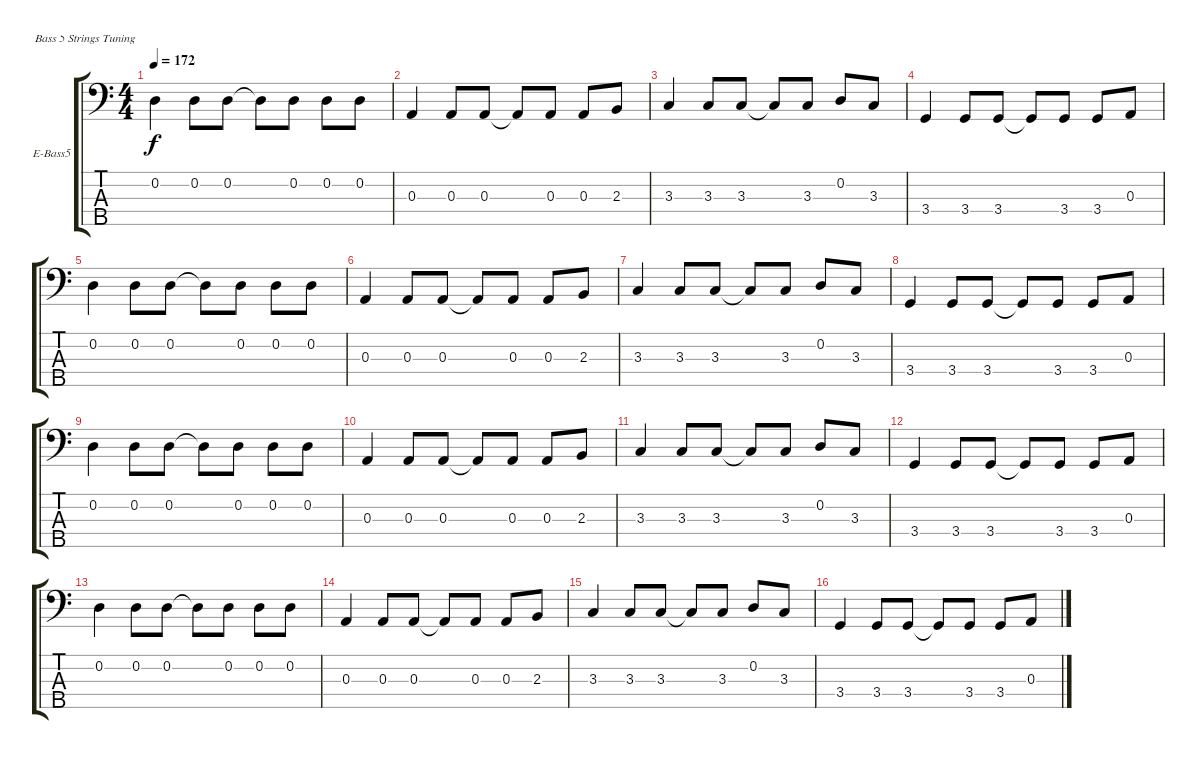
\bracketExtendMode groupsimilarinstruments
\firstSystemTrackNameOrientation horizontal
\otherSystemsTrackNameOrientation horizontal
\track ("Marc Elliard" "E-Bass5") {instrument electricbassfinger}
\staff {score tabs}
\tuning (G2 D2 A1 E1 B0)
\ts (4 4)
\tempo 172
\clef f4
\ks c
0.2.4{dy f} 0.2.8 0.2.8 0.2{t}.8 0.2.8 0.2.8 0.2.8 |
0.3.4 0.3.8 0.3.8 0.3{t}.8 0.3.8 0.3.8 2.3.8 |
3.3.4 3.3.8 3.3.8 3.3{t}.8 3.3.8 0.2.8 3.3.8 |
3.4.4 3.4.8 3.4.8 3.4{t}.8 3.4.8 3.4.8 0.3.8 |
0.2.4 0.2.8 0.2.8 0.2{t}.8 0.2.8 0.2.8 0.2.8 |
0.3.4 0.3.8 0.3.8 0.3{t}.8 0.3.8 0.3.8 2.3.8 |
3.3.4 3.3.8 3.3.8 3.3{t}.8 3.3.8 0.2.8 3.3.8 |
3.4.4 3.4.8 3.4.8 3.4{t}.8 3.4.8 3.4.8 0.3.8 |
0.2.4 0.2.8 0.2.8 0.2{t}.8 0.2.8 0.2.8 0.2.8 |
0.3.4 0.3.8 0.3.8 0.3{t}.8 0.3.8 0.3.8 2.3.8 |
3.3.4 3.3.8 3.3.8 3.3{t}.8 3.3.8 0.2.8 3.3.8 |
3.4.4 3.4.8 3.4.8 3.4{t}.8 3.4.8 3.4.8 0.3.8 |
0.2.4 0.2.8 0.2.8 0.2{t}.8 0.2.8 0.2.8 0.2.8 |
0.3.4 0.3.8 0.3.8 0.3{t}.8 0.3.8 0.3.8 2.3.8 |
3.3.4 3.3.8 3.3.8 3.3{t}.8 3.3.8 0.2.8 3.3.8 |
3.4.4 3.4.8 3.4.8 3.4{t}.8 3.4.8 3.4.8 0.3.8
